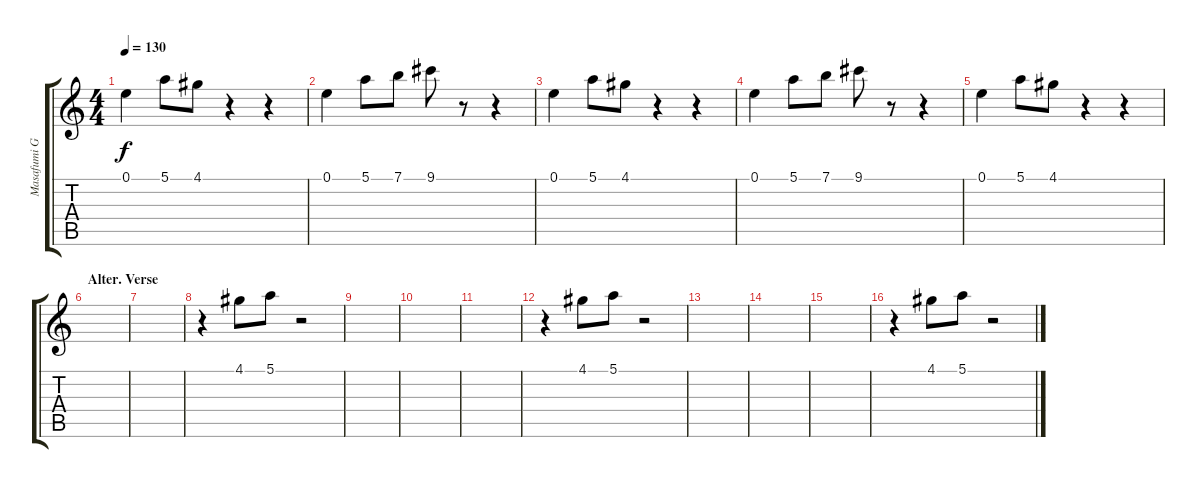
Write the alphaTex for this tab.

\track ("Masafumi Gotou (Guitar)" "Masafumi G") {instrument overdrivenguitar}
\staff {score tabs}
\tuning (E4 B3 G3 D3 A2 E2) {hide}
\ts (4 4)
\tempo 130
\clef g2
\ks c
0.1.4{dy f} 5.1.8 4.1.8 r.4 r.4 |
0.1.4 5.1.8 7.1.8 9.1.8 r.8 r.4 |
0.1.4 5.1.8 4.1.8 r.4 r.4 |
0.1.4 5.1.8 7.1.8 9.1.8 r.8 r.4 |
0.1.4 5.1.8 4.1.8 r.4 r.4 |
\section ("" "Alter. Verse")
|
|
r.4 4.1.8 5.1.8 r.2 |
|
|
|
r.4 4.1.8 5.1.8 r.2 |
|
|
|
r.4 4.1.8 5.1.8 r.2
